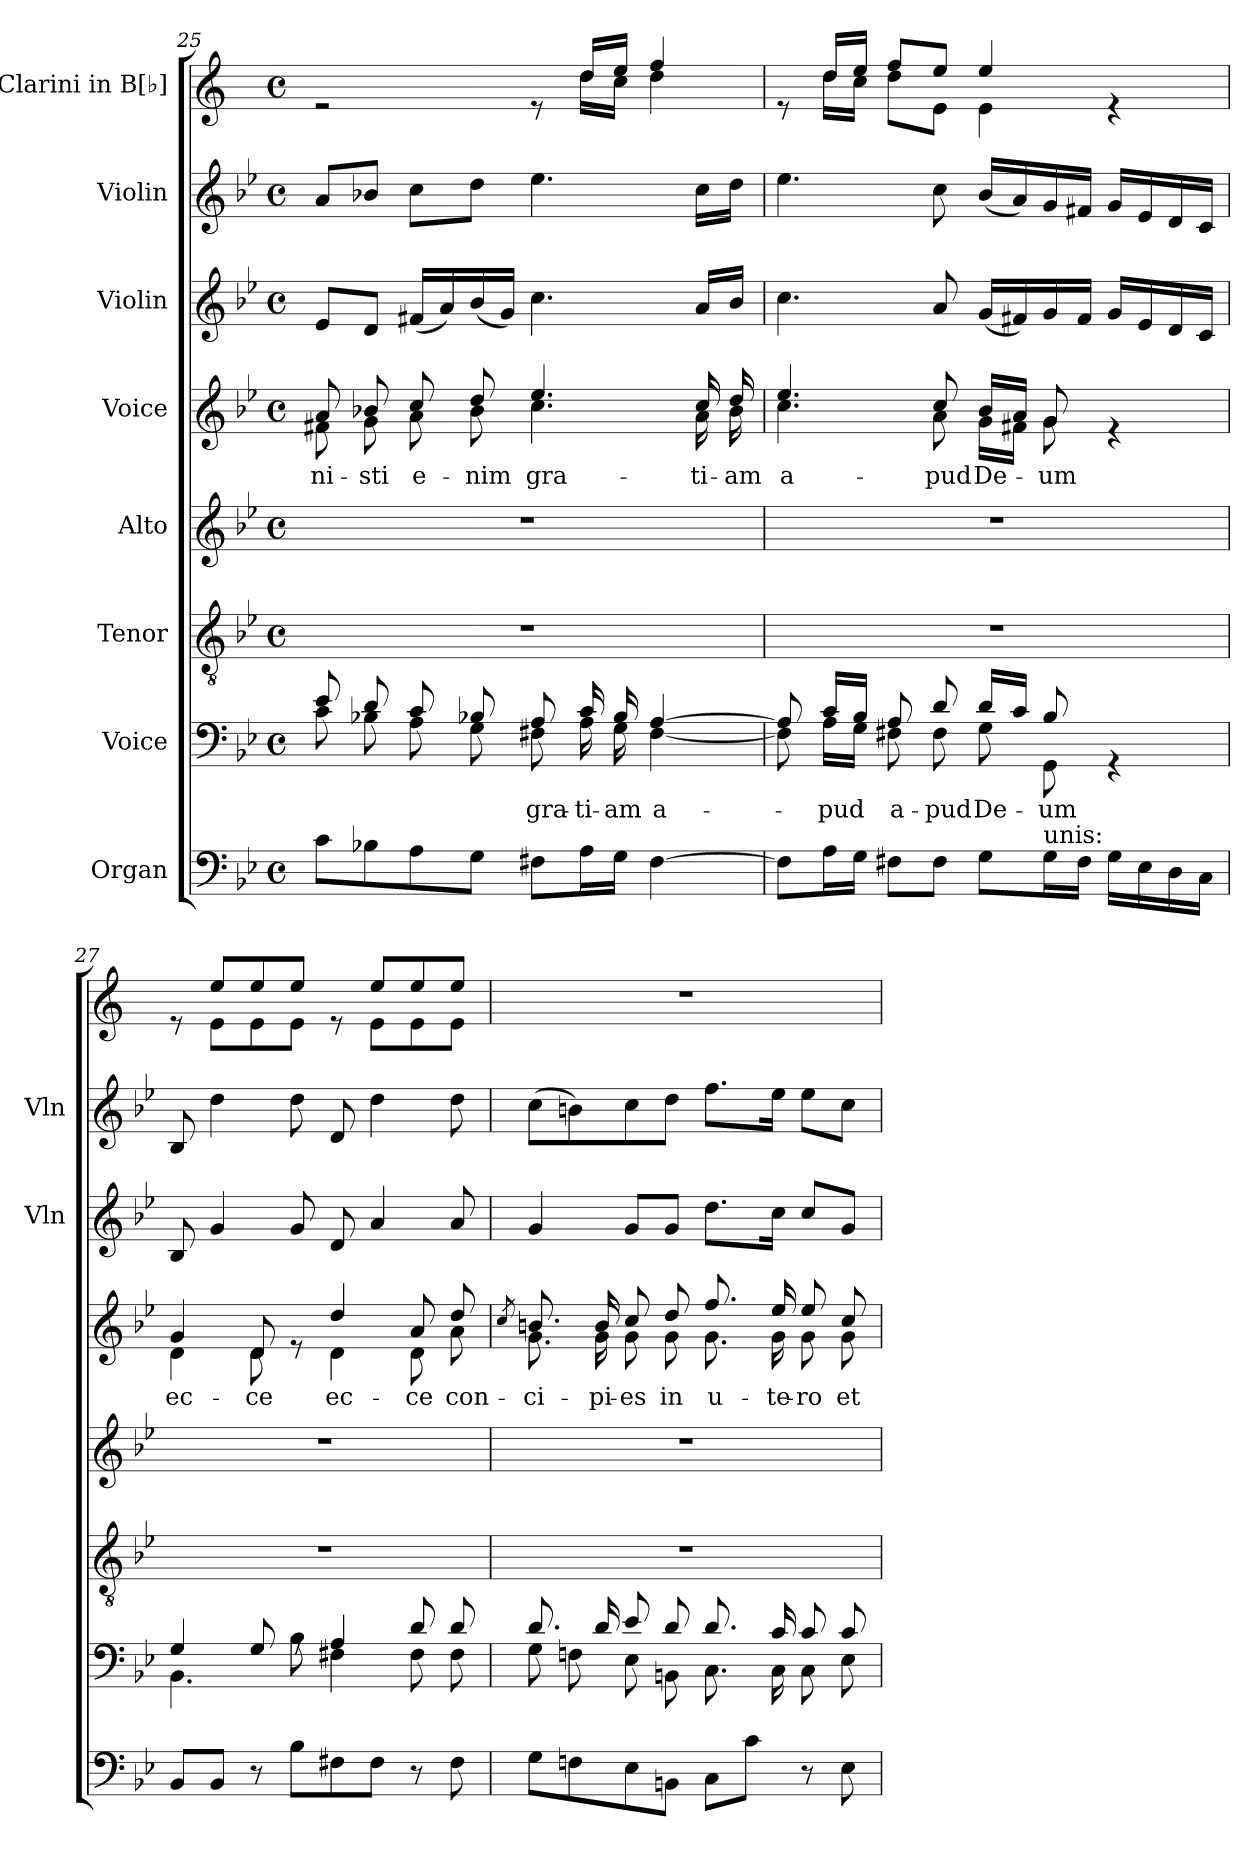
**kern	**kern	**text	**kern	**kern	**kern	**text	**kern	**kern	**kern
*part8	*part7	*part7	*part6	*part5	*part4	*part4	*part3	*part2	*part1
*staff8	*staff7	*staff7	*staff6	*staff5	*staff4	*staff4	*staff3	*staff2	*staff1
*I"Organ	*I"Voice	*	*I"Tenor	*I"Alto	*I"Voice	*	*I"Violin	*I"Violin	*I"Clarini in B[♭]
*	*	*	*	*	*	*	*I'Vln	*I'Vln	*
*clefF4	*clefF4	*	*clefGv2	*clefG2	*clefG2	*	*clefG2	*clefG2	*clefG2
*	*	*	*	*	*	*	*	*	*ITrd1c2
*k[b-e-]	*k[b-e-]	*	*k[b-e-]	*k[b-e-]	*k[b-e-]	*	*k[b-e-]	*k[b-e-]	*k[b-e-]
*M4/4	*M4/4	*	*M4/4	*M4/4	*M4/4	*	*M4/4	*M4/4	*M4/4
*met(c)	*met(c)	*	*met(c)	*met(c)	*met(c)	*	*met(c)	*met(c)	*met(c)
=25	=25	=25	=25	=25	=25	=25	=25	=25	=25
*	*^	*	*	*	*	*	*	*	*
!	!	!	!	!	!	!	!LO:LY:b	!	!	!
*	*	*	*	*	*	*^	*	*	*	*^
8c\L	8e-/	8c\	.	1r	1r	8a/	8f#X\	-ni-	8e-/L	8a/L	2re	8ryy
!	!	!	!	!	!	!	!	!LO:LY:b	!	!	!	!
*	*	*	*	*	*	*	*	*	*	*	*v	*v
8B-X\	8d/	8B-X\	.	.	.	8b-X/	8g\	-sti	8d/J	8b-X/J	.
!	!	!	!	!	!	!	!	!LO:LY:b	!	!	!
8A\	8c/	8A\	.	.	.	8cc/	8a\	e-	(16f#X/LL	8cc\L	.
.	.	.	.	.	.	.	.	.	16a/)	.	.
!	!	!	!	!	!	!	!	!LO:LY:b	!	!	!
8G\J	8B-X/	8G\	.	.	.	8dd/	8b-\	-nim	(16b-/	8dd\J	.
.	.	.	.	.	.	.	.	.	16g/JJ)	.	.
!	!	!	!LO:LY:b	!	!	!	!	!LO:LY:b	!	!	!
8F#X\L	8A/	8F#X\	gra-	.	.	4.ee-/	4.cc\	gra-	4.cc\	4.ee-\	8re
!	!	!	!LO:LY:b	!	!	!	!	!	!	!	!
*	*	*	*	*	*	*	*	*	*	*	*^
16A\L	16c/	16A\	-ti-	.	.	.	.	.	.	.	16cc/LL	16cc\LL
!	!	!	!LO:LY:b	!	!	!	!	!	!	!	!	!
16G\JJ	16B-/	16G\	-am	.	.	.	.	.	.	.	16dd/JJ	16b-\JJ
!	!	!	!LO:LY:b	!	!	!	!	!	!	!	!	!
[4F#\	[4A/	[4F#\	a-	.	.	.	.	.	.	.	4ee-/	4cc\
!	!	!	!	!	!	!	!	!LO:LY:b	!	!	!	!
.	.	.	.	.	.	16cc/	16a\	-ti-	16a/LL	16cc\LL	.	.
!	!	!	!	!	!	!	!	!LO:LY:b	!	!	!	!
.	.	.	.	.	.	16dd/	16b-\	-am	16b-/JJ	16dd\JJ	.	.
!!LO:PB:g=z	!!
=26	=26	=26	=26	=26	=26	=26	=26	=26	=26	=26	=26	=26
!	!	!	!	!	!	!	!	!LO:LY:b	!	!	!	!
8F#\L]	8A/]	8F#\]	.	1r	1r	4.ee-/	4.cc\	a-	4.cc\	4.ee-\	8re	8ryy
!	!	!	!LO:LY:b	!	!	!	!	!	!	!	!	!
16A\L	16c/LL	16A\LL	-pud	.	.	.	.	.	.	.	16cc/LL	16cc\LL
16G\JJ	16B-/JJ	16G\JJ	.	.	.	.	.	.	.	.	16dd/JJ	16b-\JJ
!	!	!	!LO:LY:b	!	!	!	!	!	!	!	!	!
8F#X\L	8A/	8F#X\	a-	.	.	.	.	.	.	.	8ee-/L	8cc\L
!	!	!	!LO:LY:b	!	!	!	!	!LO:LY:b	!	!	!	!
8F#\J	8d/	8F#\	-pud	.	.	8cc/	8a\	-pud	8a/	8cc\	8dd/J	8d\J
!	!	!	!LO:LY:b	!	!	!	!	!LO:LY:b	!	!	!	!
8G\L	16d/LL	8G\	De-	.	.	16b-/LL	16g\LL	De-	(16g/LL	(16b-/LL	4dd/	4d\
.	16c/JJ	.	.	.	.	16a/JJ	16f#X\JJ	.	16f#X/)	16a/)	.	.
!LO:TX:a:t=unis&colon;	!	!	!	!	!	!	!	!	!	!	!	!
!	!	!	!LO:LY:b	!	!	!	!	!LO:LY:b	!	!	!	!
16G\L	8B-/	8GG\	-um	.	.	8g/	8g\	-um	16g/	16g/	.	.
16F#\JJ	.	.	.	.	.	.	.	.	16f#/JJ	16f#X/JJ	.	.
16G\LL	4rGG	4ryy	.	.	.	4re	4ryy	.	16g/LL	16g/LL	4re	4ryy
16E-\	.	.	.	.	.	.	.	.	16e-/	16e-/	.	.
16D\	.	.	.	.	.	.	.	.	16d/	16d/	.	.
16C\JJ	.	.	.	.	.	.	.	.	16c/JJ	16c/JJ	.	.
=27	=27	=27	=27	=27	=27	=27	=27	=27	=27	=27	=27	=27
!	!	!	!	!	!	!	!	!LO:LY:b	!	!	!	!
8BB-/L	4G/	4.BB-\	.	1r	1r	4g/	4d\	ec-	8B-/	8B-/	8re	8ryy
8BB-/J	.	.	.	.	.	.	.	.	4g/	4dd\	8dd/L	8d\L
!	!	!	!	!	!	!	!	!LO:LY:b	!	!	!	!
8r	8G/	.	.	.	.	8d/	8d\	-ce	.	.	8dd/	8d\
8B-\L	8rA	8B-\	.	.	.	8re	8ryy	.	8g/	8dd\	8dd/J	8d\J
!	!	!	!	!	!	!	!	!LO:LY:b	!	!	!	!
8F#X\	4A/	4F#X\	.	.	.	4dd/	4d\	ec-	8d/	8d/	8re	8ryy
8F#\J	.	.	.	.	.	.	.	.	4a/	4dd\	8dd/L	8d\L
!	!	!	!	!	!	!	!	!LO:LY:b	!	!	!	!
8r	8d/	8F#\	.	.	.	8a/	8d\	-ce	.	.	8dd/	8d\
!	!	!	!	!	!	!	!	!LO:LY:b	!	!	!	!
8F#\	8d/	8F#\	.	.	.	8dd/	8a\	con-	8a/	8dd\	8dd/J	8d\J
*	*	*	*	*	*	*	*	*	*	*	*v	*v
=28	=28	=28	=28	=28	=28	=28	=28	=28	=28	=28	=28
.	.	.	.	.	.	8qcc/	.	.	.	.	.
!	!	!	!	!	!	!	!	!LO:LY:b	!	!	!
8G\L	8.d/	8G\	.	1r	1r	8.bn/	8.g\	-ci-	4g/	(8cc\L	1r
8Fn\	.	8Fn\	.	.	.	.	.	.	.	8bn\)	.
!	!	!	!	!	!	!	!	!LO:LY:b	!	!	!
.	16d/	.	.	.	.	16b/	16g\	-pi-	.	.	.
!	!	!	!	!	!	!	!	!LO:LY:b	!	!	!
8E-\	8e-/	8E-\	.	.	.	8cc/	8g\	-es	8g/L	8cc\	.
!	!	!	!	!	!	!	!	!LO:LY:b	!	!	!
8BBn\J	8d/	8BBn\	.	.	.	8dd/	8g\	in	8g/J	8dd\J	.
!	!	!	!	!	!	!	!	!LO:LY:b	!	!	!
8C\L	8.d/	8.C\	.	.	.	8.ff/	8.g\	u-	8.dd\L	8.ff\L	.
8c\J	.	.	.	.	.	.	.	.	.	.	.
!	!	!	!	!	!	!	!	!LO:LY:b	!	!	!
.	16c/	16C\	.	.	.	16ee-/	16g\	-te-	16cc\Jk	16ee-\Jk	.
!	!	!	!	!	!	!	!	!LO:LY:b	!	!	!
8r	8c/	8C\	.	.	.	8ee-/	8g\	-ro	8cc/L	8ee-\L	.
!	!	!	!	!	!	!	!	!LO:LY:b	!	!	!
8E-\	8c/	8E-\	.	.	.	8cc/	8g\	et	8g/J	8cc\J	.
*	*v	*v	*	*	*	*v	*v	*	*	*	*
=	=	=	=	=	=	=	=	=	=
*-	*-	*-	*-	*-	*-	*-	*-	*-	*-
